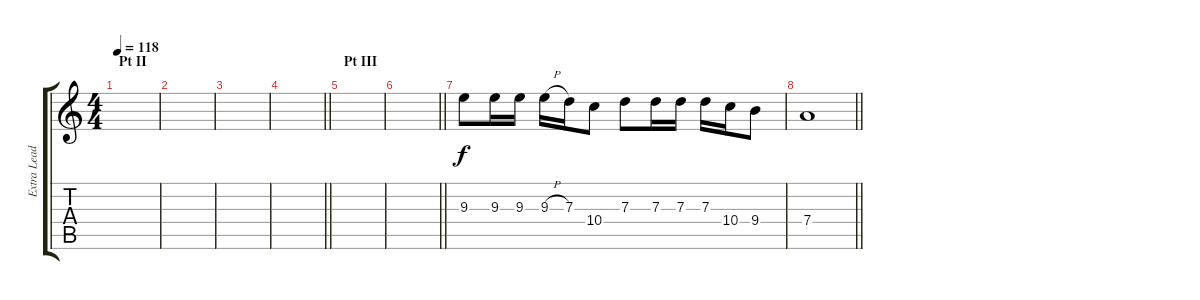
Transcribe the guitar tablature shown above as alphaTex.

\track ("Extra Lead" "Extra Lead") {instrument distortionguitar}
\staff {score tabs}
\tuning (E4 B3 G3 D3 A2 E2) {hide}
\ts (4 4)
\section ("" "Pt II")
\tempo 118
\clef g2
\ks c
|
|
|
\barLineRight lightlight
|
\section ("" "Pt III")
|
\barLineRight lightlight
|
9.3.8 9.3.16 9.3.16 9.3{h}.16 7.3.16 10.4.8 7.3.8 7.3.16 7.3.16 7.3.16 10.4.16 9.4.8 |
\barLineRight lightlight
7.4.1
